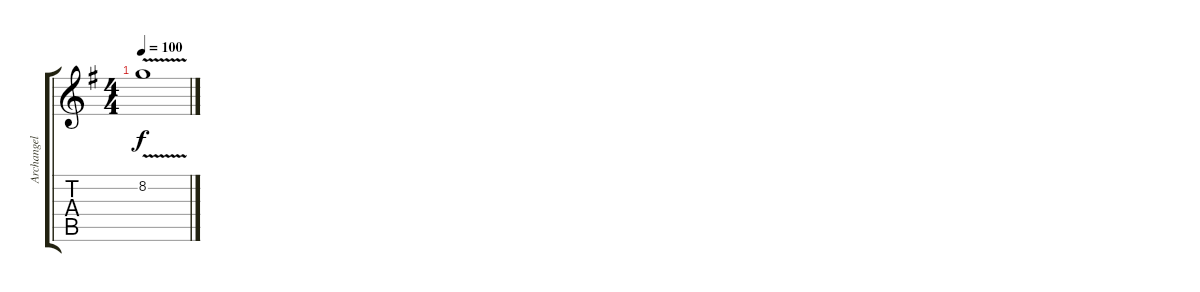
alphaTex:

\track ("Archangel" "Archangel") {instrument acousticguitarsteel}
\staff {score tabs}
\tuning (E4 B3 G3 D3 A2 E2) {hide}
\ts (4 4)
\tempo 100
\clef g2
\ks g
8.2{v}.1{dy f}
